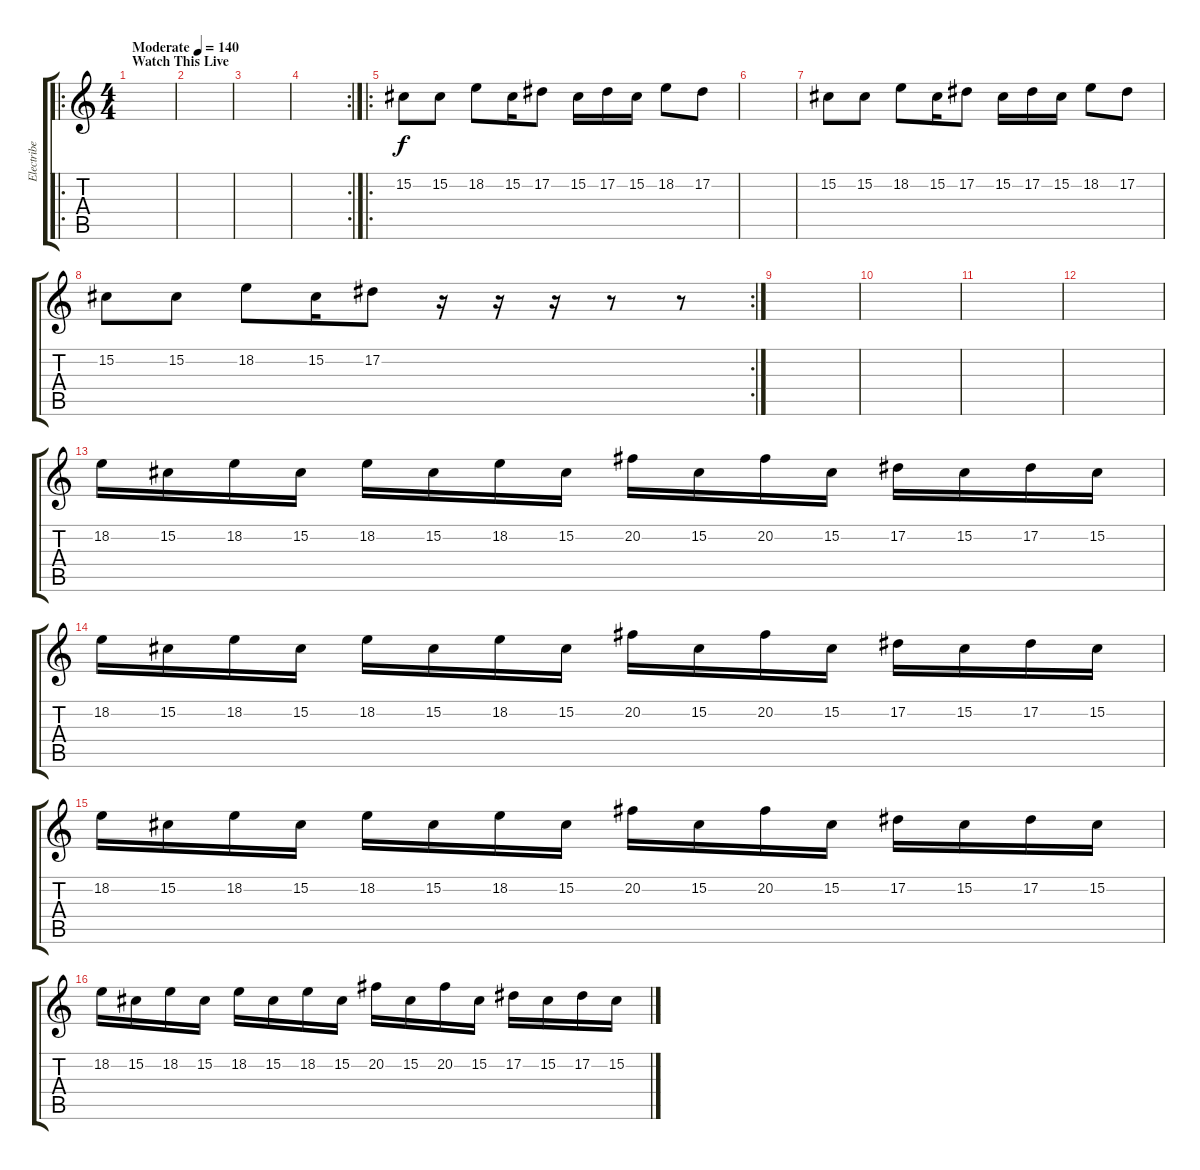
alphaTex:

\track ("Electribe Synth 1" "Electribe ") {instrument lead2sawtooth}
\staff {score tabs}
\tuning (Eb4 Bb3 Gb3 Db3 Ab2 Db2) {hide}
\ro
\ts (4 4)
\section ("" "Watch This Live")
\tempo (140 "Moderate")
\clef g2
\ks c
|
|
|
\rc 2
|
\ro
15.2.8 15.2.8 18.2.8 15.2.16 17.2.8 15.2.16 17.2.16 15.2.16 18.2.8 17.2.8 |
|
15.2.8 15.2.8 18.2.8 15.2.16 17.2.8 15.2.16 17.2.16 15.2.16 18.2.8 17.2.8 |
\rc 2
15.2.8 15.2.8 18.2.8 15.2.16 17.2.8 r.16 r.16 r.16 r.8 r.8 |
|
|
|
|
18.2.16 15.2.16 18.2.16 15.2.16 18.2.16 15.2.16 18.2.16 15.2.16 20.2.16 15.2.16 20.2.16 15.2.16 17.2.16 15.2.16 17.2.16 15.2.16 |
18.2.16 15.2.16 18.2.16 15.2.16 18.2.16 15.2.16 18.2.16 15.2.16 20.2.16 15.2.16 20.2.16 15.2.16 17.2.16 15.2.16 17.2.16 15.2.16 |
18.2.16 15.2.16 18.2.16 15.2.16 18.2.16 15.2.16 18.2.16 15.2.16 20.2.16 15.2.16 20.2.16 15.2.16 17.2.16 15.2.16 17.2.16 15.2.16 |
18.2.16 15.2.16 18.2.16 15.2.16 18.2.16 15.2.16 18.2.16 15.2.16 20.2.16 15.2.16 20.2.16 15.2.16 17.2.16 15.2.16 17.2.16 15.2.16
